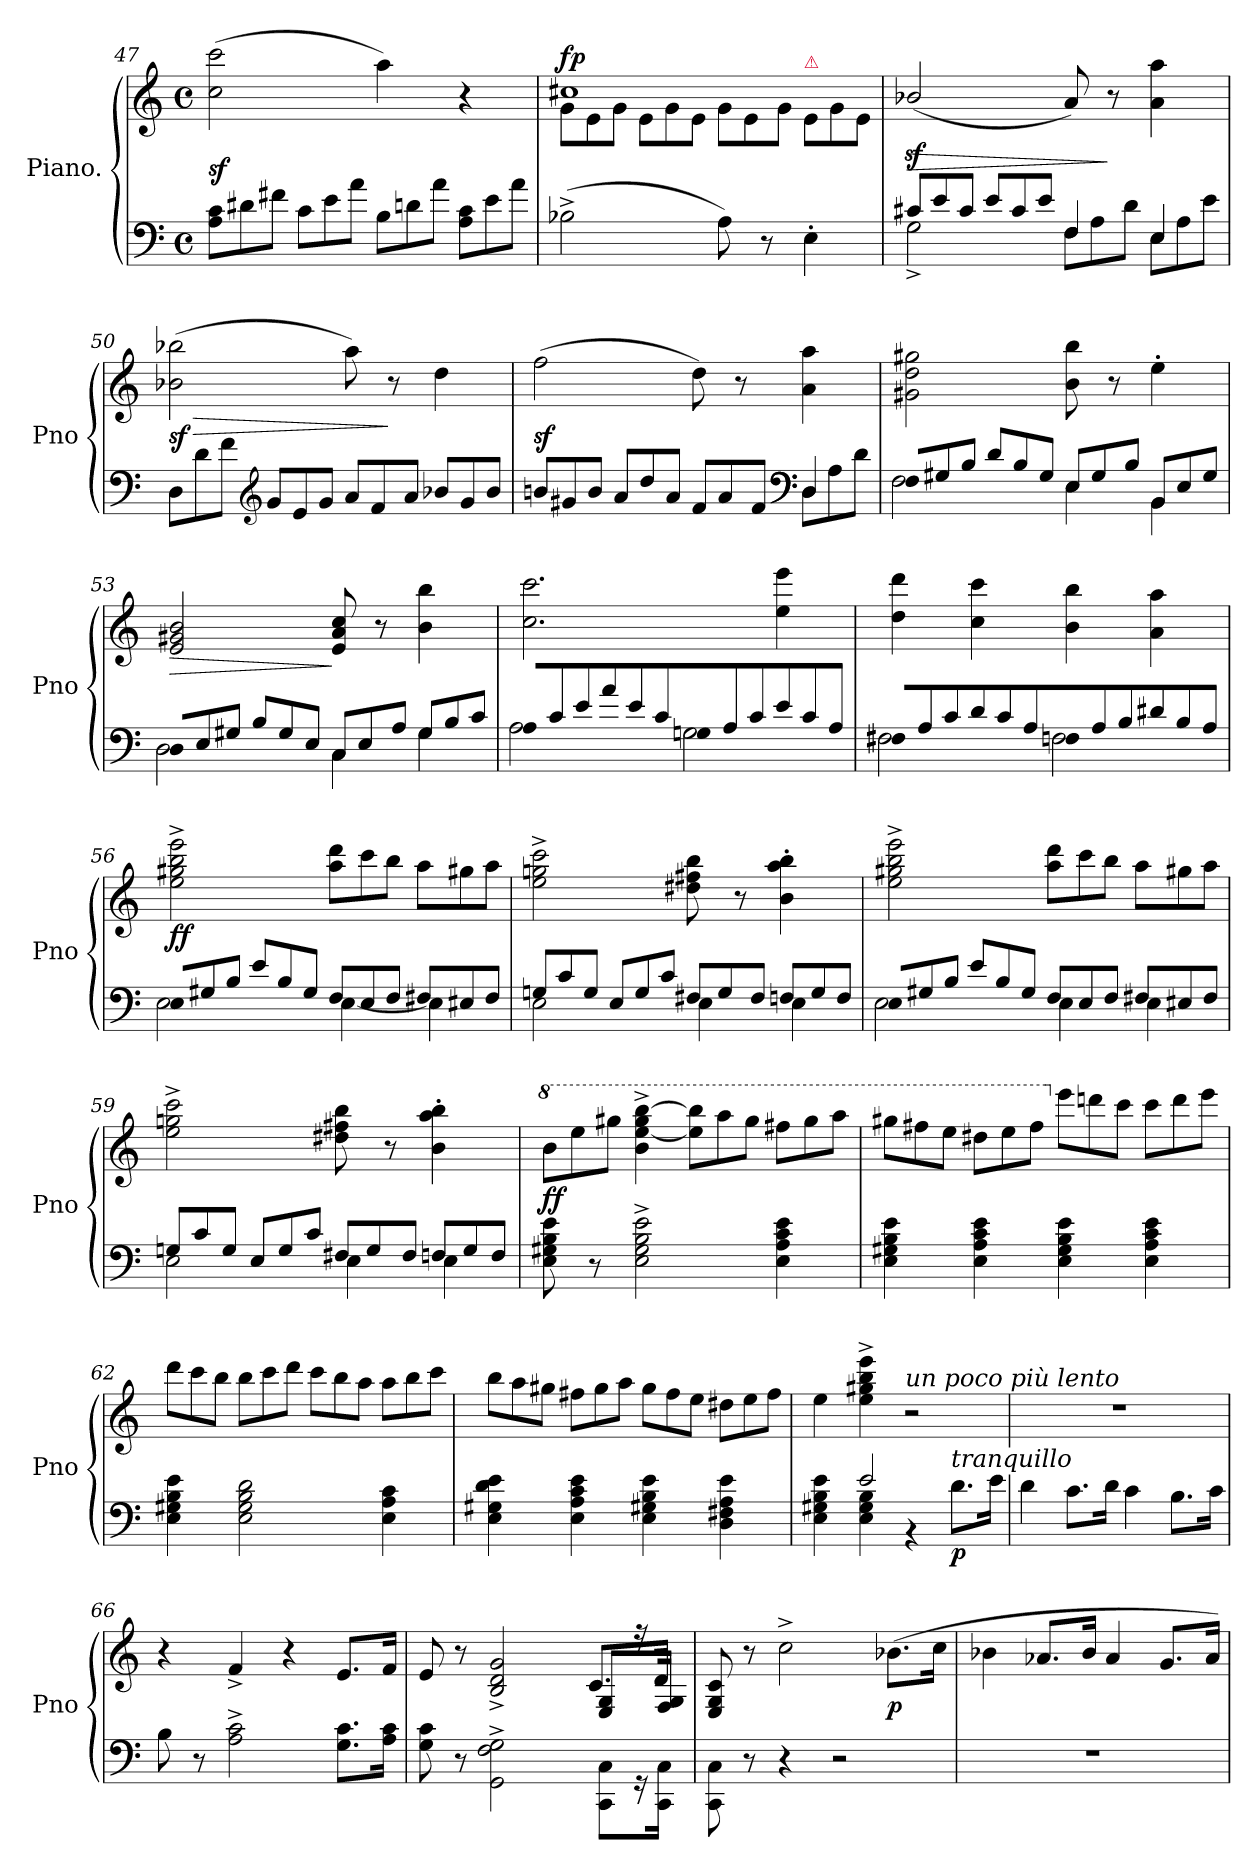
**kern	**kern	**dynam
*part1	*part1	*part1
*staff2	*staff1	*staff1/2
*I"Piano.	*	*
*I'Pno	*	*
*clefF4	*clefG2	*
*k[]	*k[]	*
*C:	*C:	*
*M4/4	*M4/4	*
*met(c)	*met(c)	*
*Xtuplet	*	*
=47	=47	=47
12A\ 12c\L	(2cc\ 2ccc\	sf
12d#X\	.	.
12f#X\J	.	.
12c\L	.	.
12e\	.	.
12a\J	.	.
12B\L	4aa\)	.
12dn\	.	.
12a\J	.	.
12A\ 12c\L	4r	.
12e\	.	.
12a\J	.	.
=48	=48	=48
*	*^	*
*	*	*Xtuplet	*
!	!	!	!LO:DY:a
(2B-X^\	1cc#X	12g\L	fp
.	.	12e\	.
.	.	12g\J	.
.	.	12e\L	.
.	.	12g\	.
.	.	12e\J	.
8A\)	.	12g\L	.
.	.	12e\	.
8r	.	.	.
.	.	12g\J	.
!	!	!LO:TX:a:color=crimson:t=⚠	!
4E'>\	.	12e\L	.
.	.	12g\	.
.	.	12e/J	.
*	*v	*v	*
=49	=49	=49
*^	*	*
12c#X/L	2G^\	(2b-Xz>/	>
12e/	.	.	.
12c#/J	.	.	.
12e/L	.	.	.
12c#/	.	.	.
12e/J	.	.	.
4F/	12F\L	8a/)	.
.	12A\	.	.
.	.	8r	]
.	12d\J	.	.
4E/	12E\L	4a\ 4aa\	.
.	12A\	.	.
.	12e\J	.	.
*v	*v	*	*
=50	=50	=50
12D\L	(2b-X\ 2bb-X\	> sf
12d\	.	.
12f\J	.	.
*clefG2	*	*
12g/L	.	.
12e/	.	.
12g/J	.	.
12a/L	8aa\)	.
12f/	.	.
.	8r	]
12a/J	.	.
12b-X/L	4dd\	.
12g/	.	.
12b-/J	.	.
=51	=51	=51
*^	*	*
12bn/L	2.ryy	(2ff\	sf
12g#X/	.	.	.
12b/J	.	.	.
12a/L	.	.	.
12dd/	.	.	.
12a/J	.	.	.
12f/L	.	8dd\)	.
12a/	.	.	.
.	.	8r	.
12f/J	.	.	.
*clefF4	*	*	*
4D/	12D\L	4a\ 4aa\	.
.	12A\	.	.
.	12d\J	.	.
=52	=52	=52	=52
!LO:N:vis=2	!	!	!
12F/	2F\	2g#X\ 2dd\ 2gg#X\	.
12G#X/	.	.	.
12B/J	.	.	.
12d/L	.	.	.
12B/	.	.	.
12G#/J	.	.	.
12E/L	4E\	8b\ 8bb\	.
12G#/	.	.	.
.	.	8r	.
12B/J	.	.	.
12BB/L	4BB\	4ee'\	.
12E/	.	.	.
12G#/J	.	.	.
=53	=53	=53	=53
!LO:N:vis=2	!	!	!LO:HP:b
12D/	2D\	2e/ 2g#X/ 2b/	>
12E/	.	.	.
12G#X/J	.	.	.
12B/L	.	.	.
12G#/	.	.	.
12E/J	.	.	.
12C/L	4C\	8e/ 8a/ 8cc/	]
12E/	.	.	.
.	.	8r	.
12A/J	.	.	.
12G#/L	4G#\	4b\ 4bb\	.
12B/	.	.	.
12c/J	.	.	.
=54	=54	=54	=54
!LO:N:vis=2	!	!	!
12A/	2A\	2.cc\ 2.ccc\	.
12c/	.	.	.
12e/	.	.	.
12a/	.	.	.
12e/	.	.	.
12c/J	.	.	.
!LO:N:vis=2	!	!	!
12G/	2Gn\	.	.
12A/	.	.	.
12c/	.	.	.
12e/	.	4ee\ 4eee\	.
12c/	.	.	.
12A/J	.	.	.
=55	=55	=55	=55
!LO:N:vis=2	!	!	!
12F#X/	2F#X\	4dd\ 4ddd\	.
12A/	.	.	.
12c/	.	.	.
12d/	.	4cc\ 4ccc\	.
12c/	.	.	.
12A/J	.	.	.
!LO:N:vis=2	!	!	!
12Fn/	2F\	4b\ 4bb\	.
12A/	.	.	.
12B/	.	.	.
12d#X/	.	4a\ 4aa\	.
12B/	.	.	.
12A/J	.	.	.
=56	=56	=56	=56
!LO:N:vis=2	!	!	!
12E/	2E\	2ee^\ 2gg#X^\ 2bb^\ 2eee^\	ff
12G#X/	.	.	.
12B/J	.	.	.
12e/L	.	.	.
12B/	.	.	.
12G#/J	.	.	.
12F/L	[4E\	12aa\ 12ddd\L	.
12E/	.	12ccc\	.
12F/J	.	12bb\J	.
12F#X/L	4E\]	12aa\L	.
12E#X/	.	12gg#X\	.
12F#/J	.	12aa\J	.
=57	=57	=57	=57
12Gn/L	2E\	2ee^\ 2ggn^\ 2ccc^\	.
12c/	.	.	.
12G/J	.	.	.
12E/L	.	.	.
12G/	.	.	.
12c/J	.	.	.
12F#X/L	4E\	8dd#X\ 8ff#X\ 8bb\	.
12G/	.	.	.
.	.	8r	.
12F#/J	.	.	.
12Fn/L	4E\	4b'\ 4aa'\ 4bb'\	.
12G/	.	.	.
12F/J	.	.	.
=58	=58	=58	=58
!LO:N:vis=2	!	!	!
12E/	2E\	2ee^\ 2gg#X^\ 2bb^\ 2eee^\	.
12G#X/	.	.	.
12B/J	.	.	.
12e/L	.	.	.
12B/	.	.	.
12G#/J	.	.	.
12F/L	4E\	12aa\ 12ddd\L	.
12E/	.	12ccc\	.
12F/J	.	12bb\J	.
12F#X/L	4E\	12aa\L	.
12E#X/	.	12gg#X\	.
12F#/J	.	12aa\J	.
=59	=59	=59	=59
12Gn/L	2E\	2ee^\ 2ggn^\ 2ccc^\	.
12c/	.	.	.
12G/J	.	.	.
12E/L	.	.	.
12G/	.	.	.
12c/J	.	.	.
12F#X/L	4E\	8dd#X\ 8ff#X\ 8bb\	.
12G/	.	.	.
.	.	8r	.
12F#/J	.	.	.
12Fn/L	4E\	4b'\ 4aa'\ 4bb'\	.
12G/	.	.	.
12F/J	.	.	.
*v	*v	*	*
=60	=60	=60
*	*8va	*
8E\ 8G#X\ 8B\ 8e\	12bb\L	ff
.	12eee\	.
8r	.	.
.	12ggg#X\J	.
2E^\ 2G#^\ 2B^\ 2e^\	4bb^\ [4eee^\ 4ggg#^\ [4bbb^\	.
.	12eee]\ 12bbb]\L	.
.	12aaa\	.
.	12ggg#\J	.
4E\ 4A\ 4c\ 4e\	12fff#X\L	.
.	12ggg#\	.
.	12aaa\J	.
=61	=61	=61
4E\ 4G#X\ 4B\ 4e\	12ggg#X\L	.
.	12fff#X\	.
.	12eee\J	.
4E\ 4A\ 4c\ 4e\	12ddd#X\L	.
.	12eee\	.
.	12fff#\J	.
*	*X8va	*
4E\ 4G#\ 4B\ 4e\	12eee\L	.
.	12dddn\	.
.	12ccc\J	.
4E\ 4A\ 4c\ 4e\	12ccc\L	.
.	12ddd\	.
.	12eee\J	.
=62	=62	=62
4E\ 4G#X\ 4B\ 4e\	12ddd\L	.
.	12ccc\	.
.	12bb\J	.
2E\ 2G#\ 2B\ 2d\	12bb\L	.
.	12ccc\	.
.	12ddd\J	.
.	12ccc\L	.
.	12bb\	.
.	12aa\J	.
4E\ 4A\ 4c\	12aa\L	.
.	12bb\	.
.	12ccc\J	.
=63	=63	=63
4E\ 4G#X\ 4d\ 4e\	12bb\L	.
.	12aa\	.
.	12gg#X\J	.
4E\ 4A\ 4c\ 4e\	12ff#X\L	.
.	12gg#\	.
.	12aa\J	.
4E\ 4G#X\ 4B\ 4e\	12gg#\L	.
.	12ff#\	.
.	12ee\J	.
4D\ 4F#X\ 4A\ 4e\	12dd#X\L	.
.	12ee\	.
.	12ff#\J	.
=64	=64	=64
*^	*	*
4E\ 4G#X\ 4B\ 4e\	4ryy	4ee\	.
2e/	4E\ 4G#\ 4B\	4ee^\ 4gg#X^\ 4bb^\ 4eee^\	.
!	!	!LO:TX:a:i:t=un poco più lento	!
.	4r	2r	.
!LO:TX:a:i:t=tranquillo	!	!	!
!	!	!	!LO:DY:b=2
8.d\L	4ryy	.	p
16e\Jk	.	.	.
*v	*v	*	*
=65	=65	=65
4d\	1r	.
8.c\L	.	.
16d\Jk	.	.
4c\	.	.
8.B\L	.	.
16c\Jk	.	.
=66	=66	=66
8B\	4r	.
8r	.	.
2A^\ 2c^\	4f^/	.
.	4r	.
8.G\ 8.c\L	8.e/L	.
16A\ 16c\Jk	16f/Jk	.
=67	=67	=67
*	*^	*
8G\ 8c\	2ryy	8e/	.
8r	.	8r	.
2GG^\ 2F^\ 2G^\	.	2B^/ 2d^/ 2g^/	.
.	4ryy	.	.
8CC\ 8C\L	8E/ 8G/L	8.c/L	.
16r	16r	.	.
16CC\ 16C\Jk	16F/ 16G/Jk	16d/Jk	.
*	*v	*v	*
=68	=68	=68
8CC\ 8C\	8E/ 8G/ 8c/	.
8r	8r	.
4r	2cc^\	.
2r	.	.
.	(8.b-X\L	p
.	16cc\Jk	.
=69	=69	=69
1r	4b-X\	.
.	8.a-X/L	.
.	16b-/Jk	.
.	4a-/	.
.	8.g/L	.
.	16a-/Jk)	.
=	=	=
*-	*-	*-
